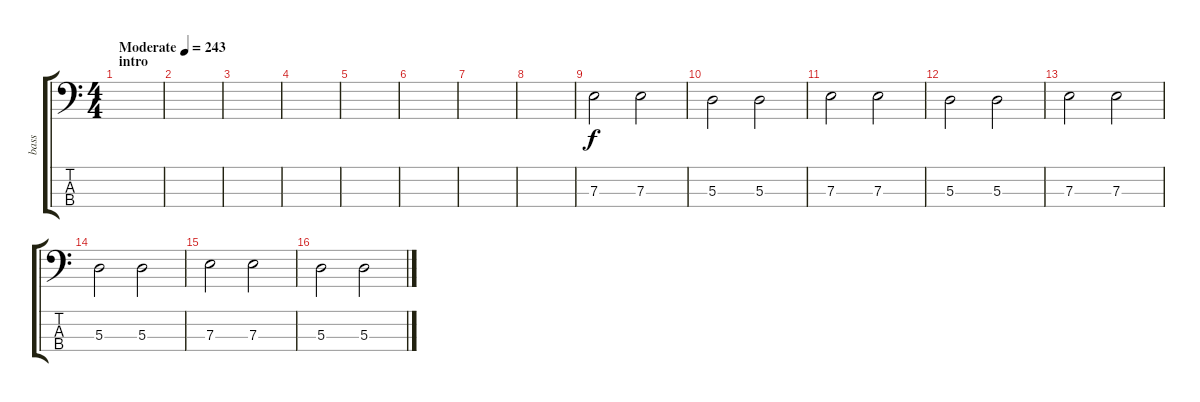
\track ("bass" "bass") {instrument electricbassfinger}
\staff {score tabs}
\tuning (G2 D2 A1 E1) {hide}
\ts (4 4)
\section ("" "intro")
\tempo (243 "Moderate")
\clef f4
\ks c
|
|
|
|
|
|
|
|
7.3.2 7.3.2 |
5.3.2 5.3.2 |
7.3.2 7.3.2 |
5.3.2 5.3.2 |
7.3.2 7.3.2 |
5.3.2 5.3.2 |
7.3.2 7.3.2 |
5.3.2 5.3.2
